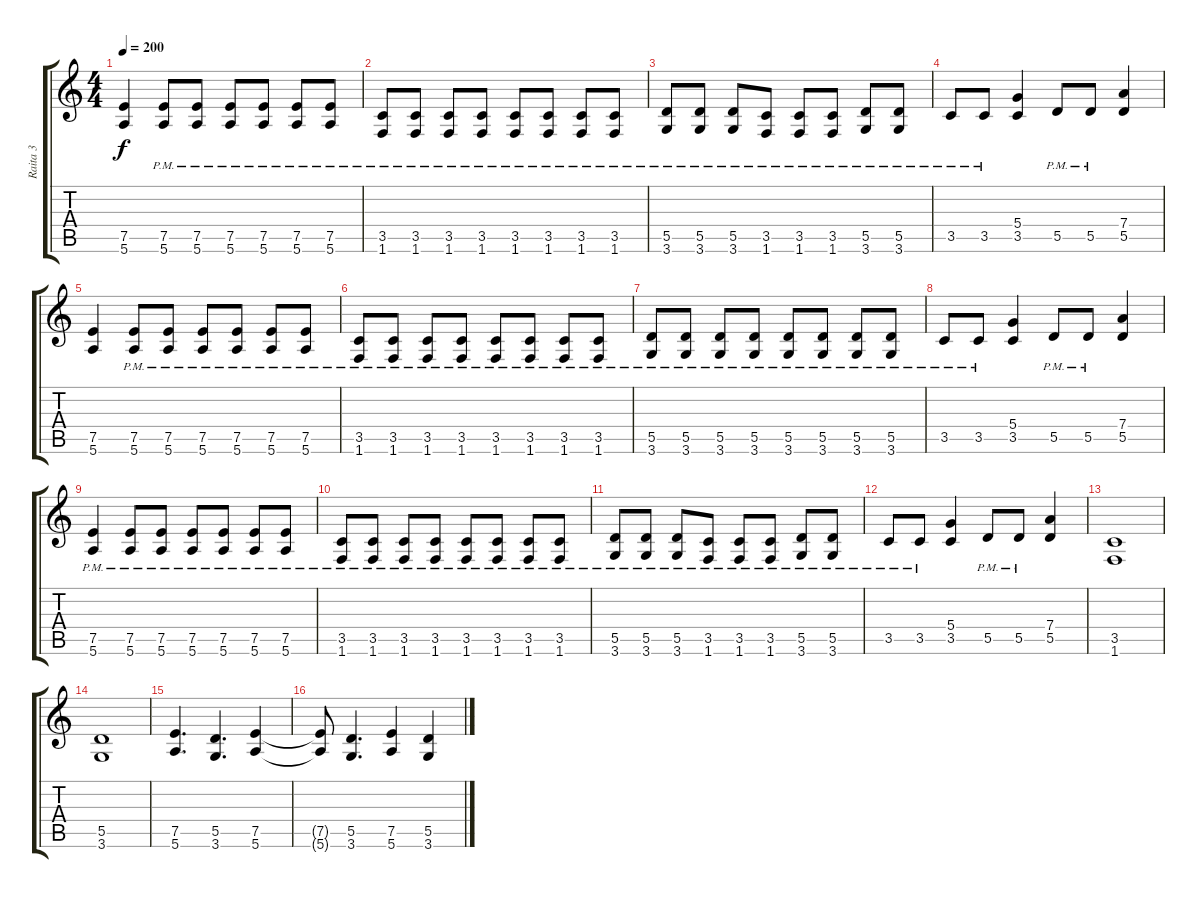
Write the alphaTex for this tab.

\track ("Raita 3" "Raita 3") {instrument distortionguitar}
\staff {score tabs}
\tuning (E4 B3 G3 D3 A2 E2) {hide}
\ts (4 4)
\tempo 200
\clef g2
\ks c
(7.5 5.6).4{dy f} (7.5{pm} 5.6{pm}).8 (7.5{pm} 5.6{pm}).8 (7.5{pm} 5.6{pm}).8 (7.5{pm} 5.6{pm}).8 (7.5{pm} 5.6{pm}).8 (7.5{pm} 5.6{pm}).8 |
(3.5{pm} 1.6{pm}).8 (3.5{pm} 1.6{pm}).8 (3.5{pm} 1.6{pm}).8 (3.5{pm} 1.6{pm}).8 (3.5{pm} 1.6{pm}).8 (3.5{pm} 1.6{pm}).8 (3.5{pm} 1.6{pm}).8 (3.5{pm} 1.6{pm}).8 |
(5.5{pm} 3.6{pm}).8 (5.5{pm} 3.6{pm}).8 (5.5{pm} 3.6{pm}).8 (3.5{pm} 1.6{pm}).8 (3.5{pm} 1.6{pm}).8 (3.5{pm} 1.6{pm}).8 (5.5{pm} 3.6{pm}).8 (5.5{pm} 3.6{pm}).8 |
3.5{pm}.8 3.5{pm}.8 (5.4 3.5).4 5.5{pm}.8 5.5{pm}.8 (7.4 5.5).4 |
(7.5 5.6).4 (7.5{pm} 5.6{pm}).8 (7.5{pm} 5.6{pm}).8 (7.5{pm} 5.6{pm}).8 (7.5{pm} 5.6{pm}).8 (7.5{pm} 5.6{pm}).8 (7.5{pm} 5.6{pm}).8 |
(3.5{pm} 1.6{pm}).8 (3.5{pm} 1.6{pm}).8 (3.5{pm} 1.6{pm}).8 (3.5{pm} 1.6{pm}).8 (3.5{pm} 1.6{pm}).8 (3.5{pm} 1.6{pm}).8 (3.5{pm} 1.6{pm}).8 (3.5{pm} 1.6{pm}).8 |
(5.5{pm} 3.6{pm}).8 (5.5{pm} 3.6{pm}).8 (5.5{pm} 3.6{pm}).8 (5.5{pm} 3.6{pm}).8 (5.5{pm} 3.6{pm}).8 (5.5{pm} 3.6{pm}).8 (5.5{pm} 3.6{pm}).8 (5.5{pm} 3.6{pm}).8 |
3.5{pm}.8 3.5{pm}.8 (5.4 3.5).4 5.5{pm}.8 5.5{pm}.8 (7.4 5.5).4 |
(7.5{pm} 5.6{pm}).4 (7.5{pm} 5.6{pm}).8 (7.5{pm} 5.6{pm}).8 (7.5{pm} 5.6{pm}).8 (7.5{pm} 5.6{pm}).8 (7.5{pm} 5.6{pm}).8 (7.5{pm} 5.6{pm}).8 |
(3.5{pm} 1.6{pm}).8 (3.5{pm} 1.6{pm}).8 (3.5{pm} 1.6{pm}).8 (3.5{pm} 1.6{pm}).8 (3.5{pm} 1.6{pm}).8 (3.5{pm} 1.6{pm}).8 (3.5{pm} 1.6{pm}).8 (3.5{pm} 1.6{pm}).8 |
(5.5{pm} 3.6{pm}).8 (5.5{pm} 3.6{pm}).8 (5.5{pm} 3.6{pm}).8 (3.5{pm} 1.6{pm}).8 (3.5{pm} 1.6{pm}).8 (3.5{pm} 1.6{pm}).8 (5.5{pm} 3.6{pm}).8 (5.5{pm} 3.6{pm}).8 |
3.5{pm}.8 3.5{pm}.8 (5.4 3.5).4 5.5{pm}.8 5.5{pm}.8 (7.4 5.5).4 |
(3.5 1.6).1 |
(5.5 3.6).1 |
(7.5 5.6).4{d} (5.5 3.6).4{d} (7.5 5.6).4 |
(7.5{t} 5.6{t}).8 (5.5 3.6).4{d} (7.5 5.6).4 (5.5 3.6).4
